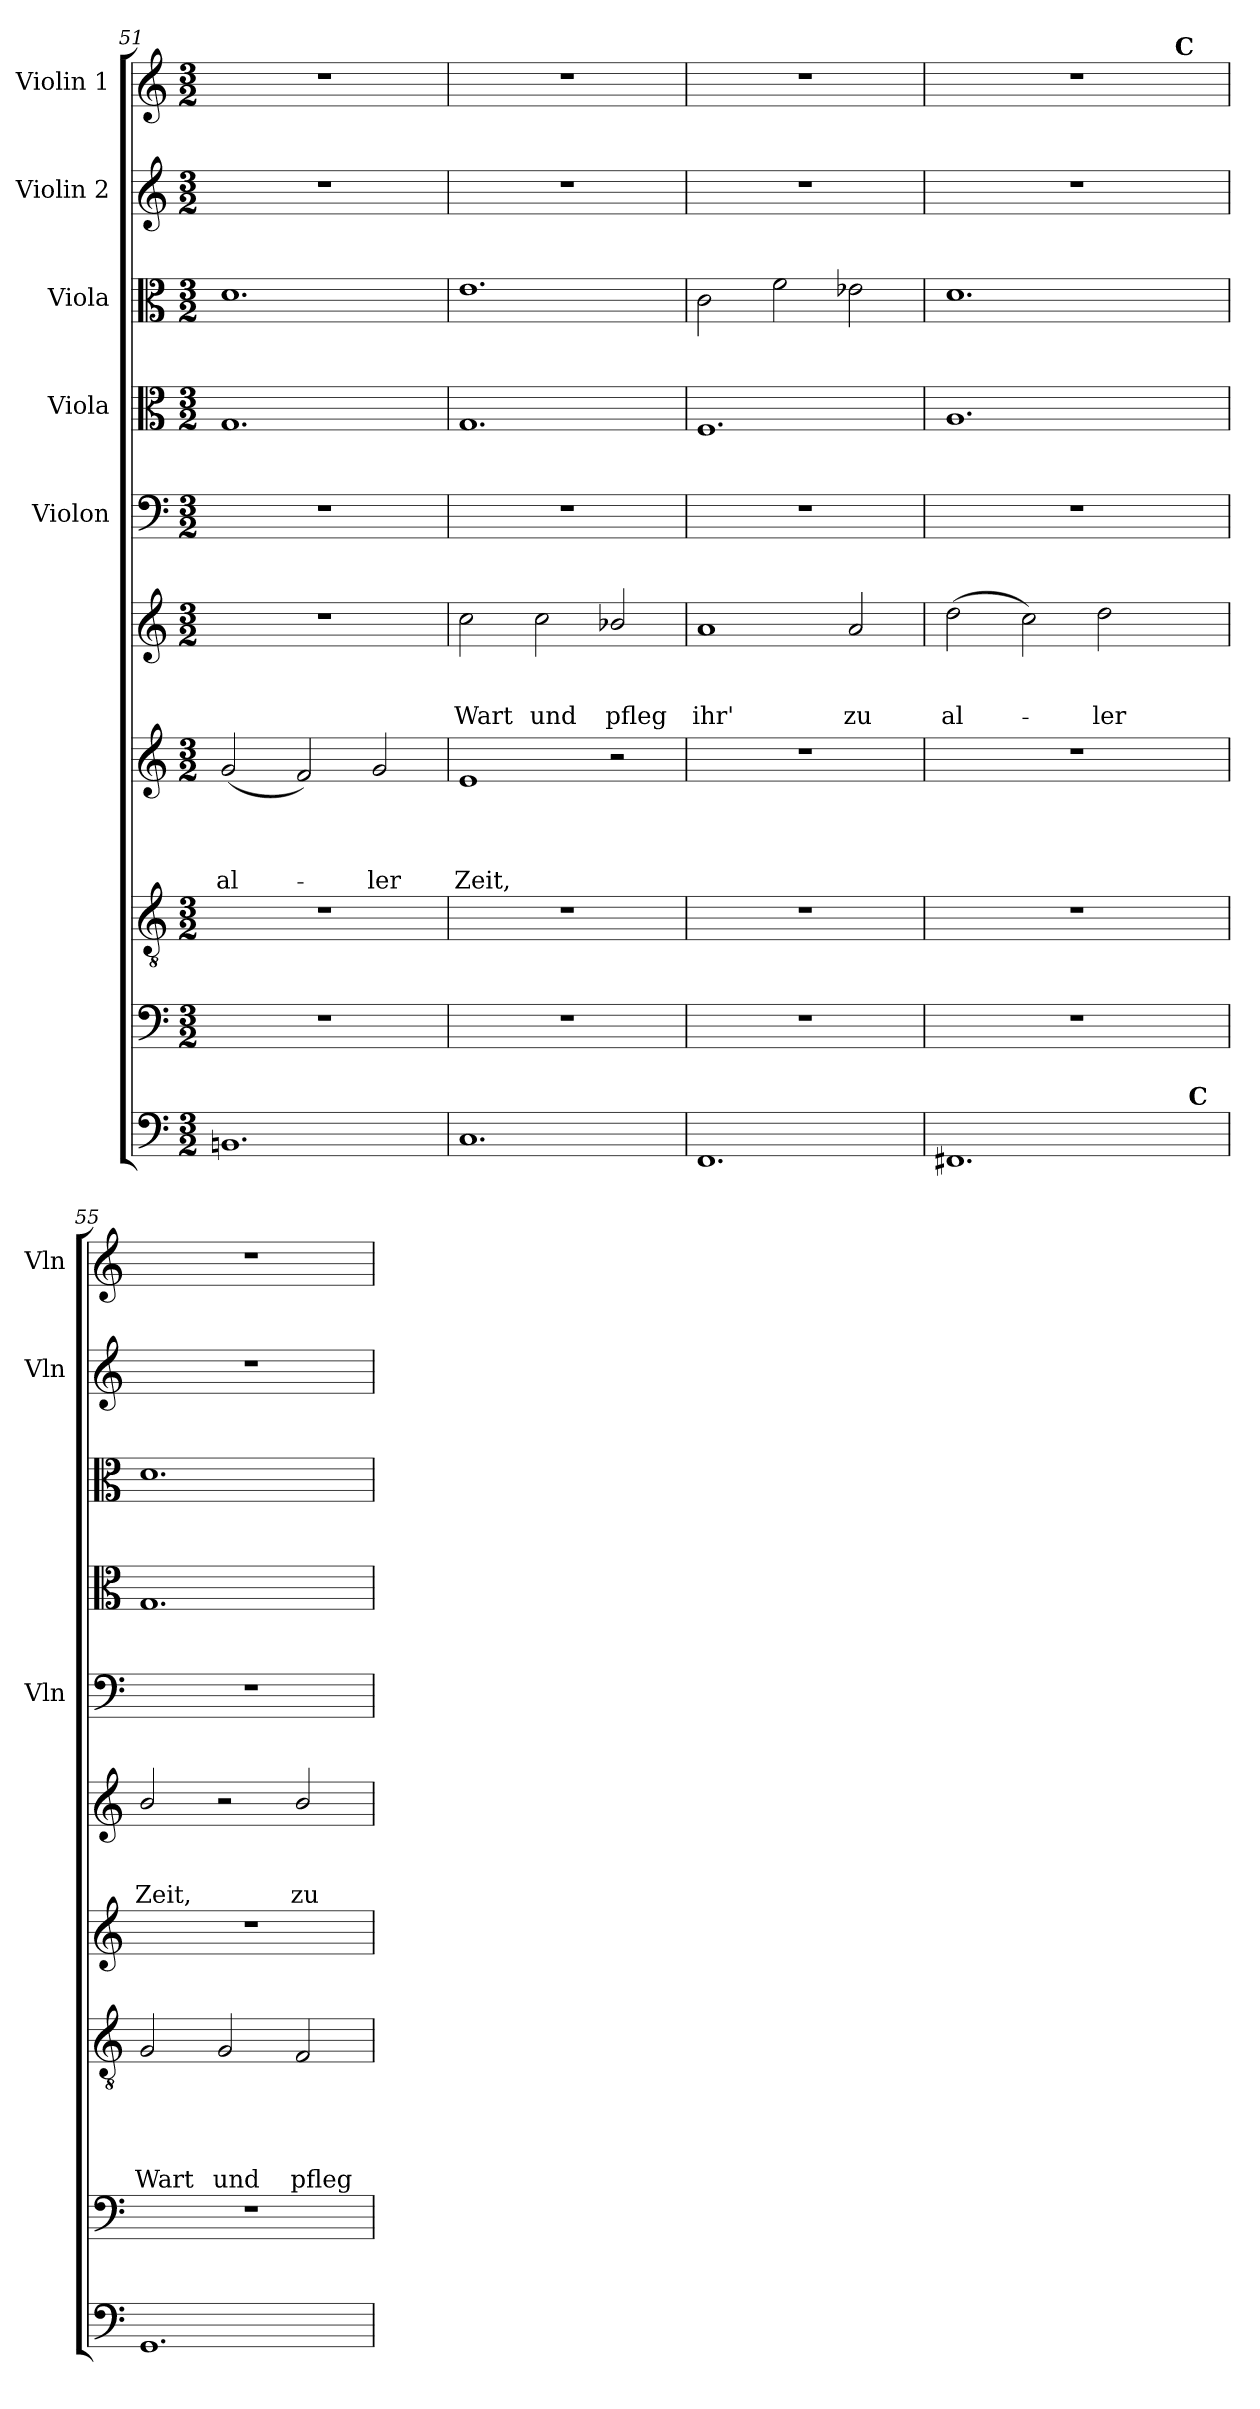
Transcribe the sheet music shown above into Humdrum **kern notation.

**kern	**kern	**kern	**text	**text	**text	**text	**text	**kern	**text	**text	**text	**text	**kern	**text	**text	**text	**kern	**kern	**kern	**kern	**kern
*part10	*part9	*part8	*part8	*part8	*part8	*part8	*part8	*part7	*part7	*part7	*part7	*part7	*part6	*part6	*part6	*part6	*part5	*part4	*part3	*part2	*part1
*staff10	*staff9	*staff8	*staff8	*staff8	*staff8	*staff8	*staff8	*staff7	*staff7	*staff7	*staff7	*staff7	*staff6	*staff6	*staff6	*staff6	*staff5	*staff4	*staff3	*staff2	*staff1
*	*	*	*	*	*	*	*	*	*	*	*	*	*	*	*	*	*I"Violon	*I"Viola	*I"Viola	*I"Violin 2	*I"Violin 1
*	*	*	*	*	*	*	*	*	*	*	*	*	*	*	*	*	*I'Vln	*	*	*I'Vln	*I'Vln
*clefF4	*clefF4	*clefGv2	*	*	*	*	*	*clefG2	*	*	*	*	*clefG2	*	*	*	*clefF4	*clefC3	*clefC3	*clefG2	*clefG2
*k[]	*k[]	*k[]	*	*	*	*	*	*k[]	*	*	*	*	*k[]	*	*	*	*k[]	*k[]	*k[]	*k[]	*k[]
*C:	*C:	*C:	*	*	*	*	*	*C:	*	*	*	*	*C:	*	*	*	*C:	*C:	*C:	*C:	*C:
*M3/2	*M3/2	*M3/2	*	*	*	*	*	*M3/2	*	*	*	*	*M3/2	*	*	*	*M3/2	*M3/2	*M3/2	*M3/2	*M3/2
=51	=51	=51	=51	=51	=51	=51	=51	=51	=51	=51	=51	=51	=51	=51	=51	=51	=51	=51	=51	=51	=51
!	!LO:N:vis=1	!LO:N:vis=1	!	!	!	!	!	!	!	!	!	!LO:LY:b	!LO:N:vis=1	!	!	!	!LO:N:vis=1	!	!	!LO:N:vis=1	!LO:N:vis=1
1.BBn	1.r	1.r	.	.	.	.	.	(<2g/	.	.	.	al-	1.r	.	.	.	1.r	1.G	1.d	1.r	1.r
.	.	.	.	.	.	.	.	2f/)	.	.	.	.	.	.	.	.	.	.	.	.	.
!	!	!	!	!	!	!	!	!	!	!	!	!LO:LY:b	!	!	!	!	!	!	!	!	!
.	.	.	.	.	.	.	.	2g/	.	.	.	-ler	.	.	.	.	.	.	.	.	.
=52	=52	=52	=52	=52	=52	=52	=52	=52	=52	=52	=52	=52	=52	=52	=52	=52	=52	=52	=52	=52	=52
!	!LO:N:vis=1	!LO:N:vis=1	!	!	!	!	!	!	!	!	!	!LO:LY:b	!	!	!	!LO:LY:b	!LO:N:vis=1	!	!	!LO:N:vis=1	!LO:N:vis=1
1.C	1.r	1.r	.	.	.	.	.	1e	.	.	.	Zeit,	2cc\	.	.	Wart	1.r	1.G	1.e	1.r	1.r
!	!	!	!	!	!	!	!	!	!	!	!	!	!	!	!	!LO:LY:b	!	!	!	!	!
.	.	.	.	.	.	.	.	.	.	.	.	.	2cc\	.	.	und	.	.	.	.	.
!	!	!	!	!	!	!	!	!	!	!	!	!	!	!	!	!LO:LY:b	!	!	!	!	!
.	.	.	.	.	.	.	.	2r	.	.	.	.	2b-X/	.	.	pfleg	.	.	.	.	.
=53	=53	=53	=53	=53	=53	=53	=53	=53	=53	=53	=53	=53	=53	=53	=53	=53	=53	=53	=53	=53	=53
!	!LO:N:vis=1	!LO:N:vis=1	!	!	!	!	!	!LO:N:vis=1	!	!	!	!	!	!	!	!LO:LY:b	!LO:N:vis=1	!	!	!LO:N:vis=1	!LO:N:vis=1
1.FF	1.r	1.r	.	.	.	.	.	1.r	.	.	.	.	1a	.	.	ihr'	1.r	1.F	2c\	1.r	1.r
.	.	.	.	.	.	.	.	.	.	.	.	.	.	.	.	.	.	.	2f\	.	.
!	!	!	!	!	!	!	!	!	!	!	!	!	!	!	!	!LO:LY:b	!	!	!	!	!
.	.	.	.	.	.	.	.	.	.	.	.	.	2a/	.	.	zu	.	.	2e-X\	.	.
=54	=54	=54	=54	=54	=54	=54	=54	=54	=54	=54	=54	=54	=54	=54	=54	=54	=54	=54	=54	=54	=54
!	!LO:N:vis=1	!LO:N:vis=1	!	!	!	!	!	!LO:N:vis=1	!	!	!	!	!	!	!	!LO:LY:b	!LO:N:vis=1	!	!	!LO:N:vis=1	!LO:N:vis=1
*^	*	*	*	*	*	*	*	*	*	*	*	*	*	*	*	*	*	*	*	*	*^
1.FF#X	1ryy	1.r	1.r	.	.	.	.	.	1.r	.	.	.	.	(>2dd\	.	.	al-	1.r	1.A	1.d	1.r	1.r	1ryy
.	.	.	.	.	.	.	.	.	.	.	.	.	.	2cc\)	.	.	.	.	.	.	.	.	.
!	!	!	!	!	!	!	!	!	!	!	!	!	!	!	!	!	!LO:LY:b	!	!	!	!	!	!
.	4.ryy	.	.	.	.	.	.	.	.	.	.	.	.	2dd\	.	.	-ler	.	.	.	.	.	4ryy
.	.	.	.	.	.	.	.	.	.	.	.	.	.	.	.	.	.	.	.	.	.	.	16.ryy
!	!	!	!	!	!	!	!	!	!	!	!	!	!	!	!	!	!	!	!	!	!	!	!LO:TX:a:B:t=C
.	.	.	.	.	.	.	.	.	.	.	.	.	.	.	.	.	.	.	.	.	.	.	8ryy
!	!LO:TX:a:B:t=C	!	!	!	!	!	!	!	!	!	!	!	!	!	!	!	!	!	!	!	!	!	!
.	8ryy	.	.	.	.	.	.	.	.	.	.	.	.	.	.	.	.	.	.	.	.	.	.
.	.	.	.	.	.	.	.	.	.	.	.	.	.	.	.	.	.	.	.	.	.	.	32ryy
=55	=55	=55	=55	=55	=55	=55	=55	=55	=55	=55	=55	=55	=55	=55	=55	=55	=55	=55	=55	=55	=55	=55	=55
!	!	!LO:N:vis=1	!	!	!	!	!	!LO:LY:b	!LO:N:vis=1	!	!	!	!	!	!	!	!LO:LY:b	!LO:N:vis=1	!	!	!LO:N:vis=1	!LO:N:vis=1	!
*v	*v	*	*	*	*	*	*	*	*	*	*	*	*	*	*	*	*	*	*	*	*	*v	*v
1.GG	1.r	2G/	.	.	.	.	Wart	1.r	.	.	.	.	2b/	.	.	Zeit,	1.r	1.G	1.d	1.r	1.r
!	!	!	!	!	!	!	!LO:LY:b	!	!	!	!	!	!	!	!	!	!	!	!	!	!
.	.	2G/	.	.	.	.	und	.	.	.	.	.	2r	.	.	.	.	.	.	.	.
!	!	!	!	!	!	!	!LO:LY:b	!	!	!	!	!	!	!	!	!LO:LY:b	!	!	!	!	!
.	.	2F/	.	.	.	.	pfleg	.	.	.	.	.	2b/	.	.	zu	.	.	.	.	.
=	=	=	=	=	=	=	=	=	=	=	=	=	=	=	=	=	=	=	=	=	=
*-	*-	*-	*-	*-	*-	*-	*-	*-	*-	*-	*-	*-	*-	*-	*-	*-	*-	*-	*-	*-	*-
